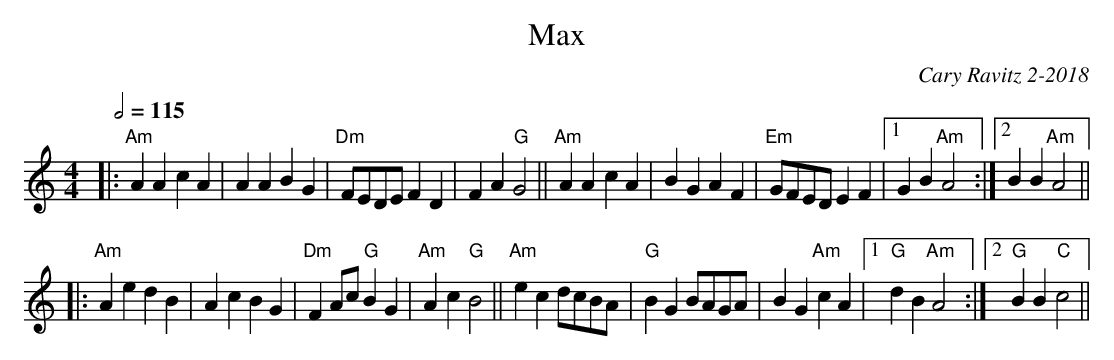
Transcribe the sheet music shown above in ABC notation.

X:1
T: Max
C: Cary Ravitz 2-2018
M: 4/4
L: 1/8
Q: 1/2=115
K: Am
|: "Am" A2 A2 c2 A2 | A2 A2 B2 G2 | "Dm"FEDE F2 D2 | F2 A2 "G"G4 || "Am"A2 A2 c2 A2 | B2 G2 A2 F2 | "Em"GFED E2 F2 | [1 G2 B2 "Am"A4 :| [2 B2B2 "Am"A4 ||
|: "Am" A2 e2 d2 B2 | A2c2 B2 G2 | "Dm"F2Ac "G"B2 G2 | "Am" A2 c2 "G"B4 || "Am" e2 c2 dcBA | "G" B2 G2 BAGA | B2 G2 "Am"c2 A2 | [1 "G"d2B2 "Am"A4 :| [2 "G"B2 B2 "C"c4 ||
